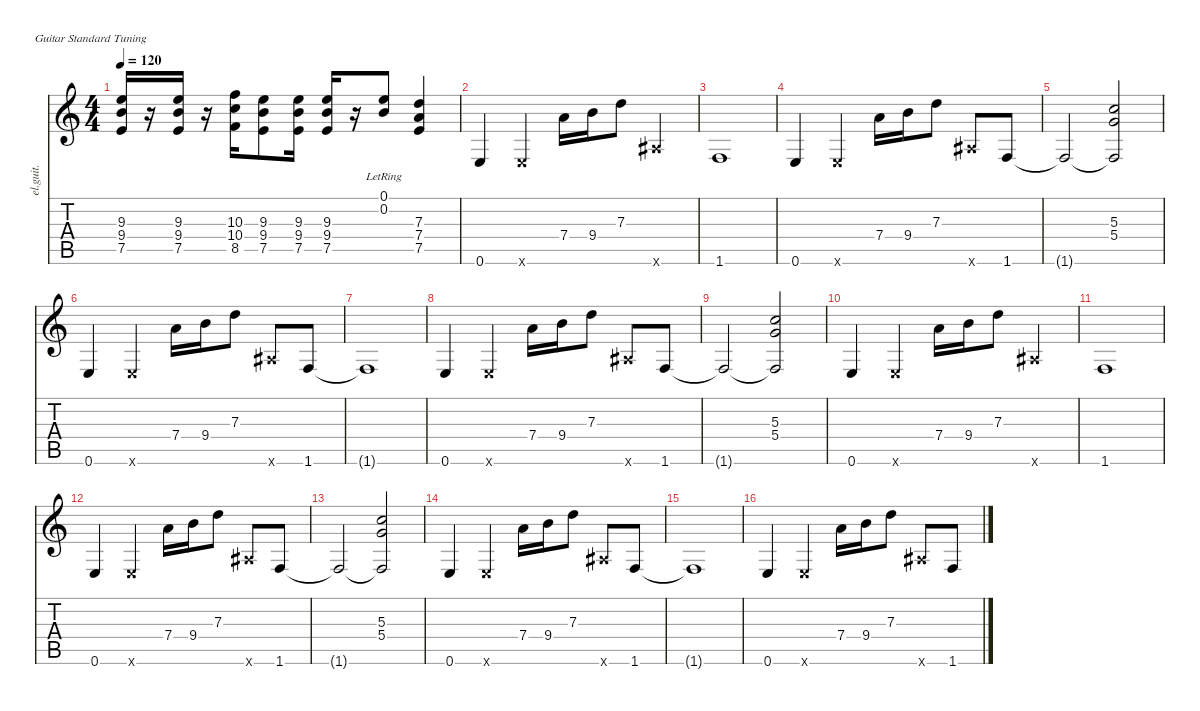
\defaultSystemsLayout 4
\hideDynamics
\bracketExtendMode nobrackets
\otherSystemsTrackNameOrientation horizontal
\track ("Joe Rhythm" "el.guit.") {instrument electricguitarclean}
\staff {score tabs}
\tuning (E4 B3 G3 D3 A2 E2)
\ts (4 4)
\tempo 120
\clef g2
\ks c
(9.3 9.4 7.5).16{dy f beam Up} r.16{beam Up} (9.3 9.4 7.5).16{beam Up} r.16{beam Up} (10.3 10.4 8.5).16{beam Down} (9.3 9.4 7.5).8{beam Down} (9.3 9.4 7.5).16{beam Down} (9.3 9.4 7.5).16{beam Up} r.16{beam Up} (0.1{lr} 0.2{lr}).8{beam Up} (7.3 7.4 7.5).4{beam Up} |
0.6.4{beam Up} 0.6{x}.4{beam Up} 7.4.16{beam Down} 9.4.16{beam Down} 7.3.8{beam Down} 6.6{x acc #}.4{beam Up} |
1.6.1{beam Up} |
0.6.4{beam Up} 0.6{x}.4{beam Up} 7.4.16{beam Down} 9.4.16{beam Down} 7.3.8{beam Down} 6.6{x acc #}.8{beam Up} 1.6.8{beam Up} |
1.6{t}.2{beam Up} (5.3 5.4 1.6{t}).2{beam Up} |
0.6.4{beam Up} 0.6{x}.4{beam Up} 7.4.16{beam Down} 9.4.16{beam Down} 7.3.8{beam Down} 6.6{x acc #}.8{beam Up} 1.6.8{beam Up} |
1.6{t}.1{beam Up} |
0.6.4{beam Up} 0.6{x}.4{beam Up} 7.4.16{beam Down} 9.4.16{beam Down} 7.3.8{beam Down} 6.6{x acc #}.8{beam Up} 1.6.8{beam Up} |
1.6{t}.2{beam Up} (5.3 5.4 1.6{t}).2{beam Up} |
0.6.4{beam Up} 0.6{x}.4{beam Up} 7.4.16{beam Down} 9.4.16{beam Down} 7.3.8{beam Down} 6.6{x acc #}.4{beam Up} |
1.6.1{beam Up} |
0.6.4{beam Up} 0.6{x}.4{beam Up} 7.4.16{beam Down} 9.4.16{beam Down} 7.3.8{beam Down} 6.6{x acc #}.8{beam Up} 1.6.8{beam Up} |
1.6{t}.2{beam Up} (5.3 5.4 1.6{t}).2{beam Up} |
0.6.4{beam Up} 0.6{x}.4{beam Up} 7.4.16{beam Down} 9.4.16{beam Down} 7.3.8{beam Down} 6.6{x acc #}.8{beam Up} 1.6.8{beam Up} |
1.6{t}.1{beam Up} |
0.6.4{beam Up} 0.6{x}.4{beam Up} 7.4.16{beam Down} 9.4.16{beam Down} 7.3.8{beam Down} 6.6{x acc #}.8{beam Up} 1.6.8{beam Up}
